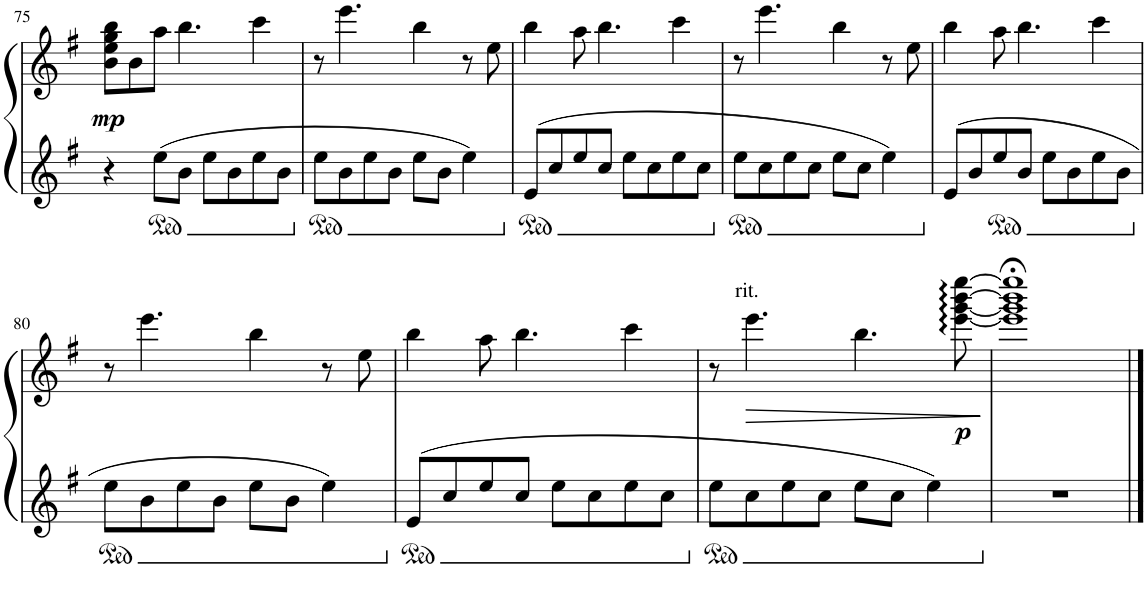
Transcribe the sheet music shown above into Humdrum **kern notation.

**kern	**kern	**dynam
*part1	*part1	*part1
*staff2	*staff1	*staff1/2
*I"Piano	*	*
*I'Pno.	*	*
!!LO:PB:g=z
*clefF4	*clefG2	*
*k[f#]	*k[f#]	*
*M4/4	*M4/4	*
*met(c)	*met(c)	*
=75	=75	=75
!	!	!LO:DY:b
4r	8b\ 8ee\ 8gg\ 8bb\L	mp
.	8b\	.
8ee\L	8aa\J	.
8b\J	4.bb\	.
8ee\L	.	.
8b\	.	.
8ee\	4ccc\	.
8b\J	.	.
=76	=76	=76
8ee\L	8r	.
8b\	4.eee\	.
8ee\	.	.
8b\J	.	.
8ee\L	4bb\	.
8b\J	.	.
4ee\	8r	.
.	8ee\	.
=77	=77	=77
8e/L	4bb\	.
8cc/	.	.
8ee/	8aa\	.
8cc/J	4.bb\	.
8ee\L	.	.
8cc\	.	.
8ee\	4ccc\	.
8cc\J	.	.
=78	=78	=78
8ee\L	8r	.
8cc\	4.eee\	.
8ee\	.	.
8cc\J	.	.
8ee\L	4bb\	.
8cc\J	.	.
4ee\	8r	.
.	8ee\	.
=79	=79	=79
8e/L	4bb\	.
8b/	.	.
8ee/	8aa\	.
8b/J	4.bb\	.
8ee\L	.	.
8b\	.	.
8ee\	4ccc\	.
8b\J	.	.
!!LO:LB:g=z
=80	=80	=80
8ee\L	8r	.
8b\	4.eee\	.
8ee\	.	.
8b\J	.	.
8ee\L	4bb\	.
8b\J	.	.
4ee\	8r	.
.	8ee\	.
=81	=81	=81
8e/L	4bb\	.
8cc/	.	.
8ee/	8aa\	.
8cc/J	4.bb\	.
8ee\L	.	.
8cc\	.	.
8ee\	4ccc\	.
8cc\J	.	.
=82	=82	=82
8ee\L	8r	.
!	!LO:TX:a:t=rit.	!
!	!	!LO:HP:b
8cc\	4.eee\	>
8ee\	.	.
8cc\J	.	.
8ee\L	4.bb\	.
8cc\J	.	.
4ee\	.	.
!	!	!LO:DY:b
.	[8eee\: [8ggg\: [8bbb\: [8eeee\:	p
.	.	]
=83	=83	=83
1r	1eee];< 1ggg];< 1bbb];< 1eeee];<	.
==	==	==
*-	*-	*-
